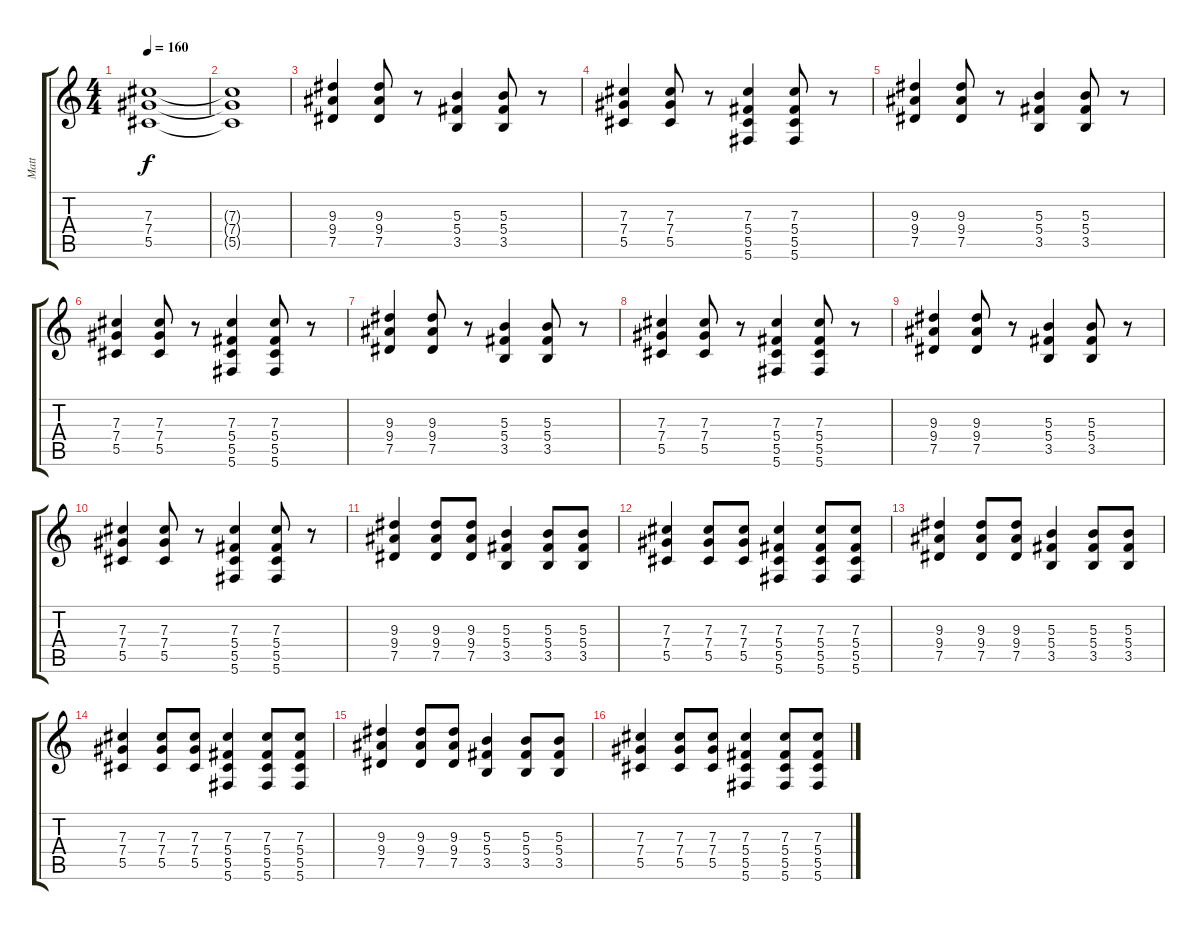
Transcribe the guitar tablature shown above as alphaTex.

\track ("Matt" "Matt") {instrument distortionguitar}
\staff {score tabs}
\tuning (Eb4 Bb3 Gb3 Db3 Ab2 Db2) {hide}
\ts (4 4)
\tempo 160
\clef g2
\ks c
(7.3 7.4 5.5).1{dy f} |
(7.3{t} 7.4{t} 5.5{t}).1 |
(9.3 9.4 7.5).4 (9.3 9.4 7.5).8 r.8 (5.3 5.4 3.5).4 (5.3 5.4 3.5).8 r.8 |
(7.3 7.4 5.5).4 (7.3 7.4 5.5).8 r.8 (7.3 5.4 5.5 5.6).4 (7.3 5.4 5.5 5.6).8 r.8 |
(9.3 9.4 7.5).4 (9.3 9.4 7.5).8 r.8 (5.3 5.4 3.5).4 (5.3 5.4 3.5).8 r.8 |
(7.3 7.4 5.5).4 (7.3 7.4 5.5).8 r.8 (7.3 5.4 5.5 5.6).4 (7.3 5.4 5.5 5.6).8 r.8 |
(9.3 9.4 7.5).4 (9.3 9.4 7.5).8 r.8 (5.3 5.4 3.5).4 (5.3 5.4 3.5).8 r.8 |
(7.3 7.4 5.5).4 (7.3 7.4 5.5).8 r.8 (7.3 5.4 5.5 5.6).4 (7.3 5.4 5.5 5.6).8 r.8 |
(9.3 9.4 7.5).4 (9.3 9.4 7.5).8 r.8 (5.3 5.4 3.5).4 (5.3 5.4 3.5).8 r.8 |
(7.3 7.4 5.5).4 (7.3 7.4 5.5).8 r.8 (7.3 5.4 5.5 5.6).4 (7.3 5.4 5.5 5.6).8 r.8 |
(9.3 9.4 7.5).4 (9.3 9.4 7.5).8 (9.3 9.4 7.5).8 (5.3 5.4 3.5).4 (5.3 5.4 3.5).8 (5.3 5.4 3.5).8 |
(7.3 7.4 5.5).4 (7.3 7.4 5.5).8 (7.3 7.4 5.5).8 (7.3 5.4 5.5 5.6).4 (7.3 5.4 5.5 5.6).8 (7.3 5.4 5.5 5.6).8 |
(9.3 9.4 7.5).4 (9.3 9.4 7.5).8 (9.3 9.4 7.5).8 (5.3 5.4 3.5).4 (5.3 5.4 3.5).8 (5.3 5.4 3.5).8 |
(7.3 7.4 5.5).4 (7.3 7.4 5.5).8 (7.3 7.4 5.5).8 (7.3 5.4 5.5 5.6).4 (7.3 5.4 5.5 5.6).8 (7.3 5.4 5.5 5.6).8 |
(9.3 9.4 7.5).4 (9.3 9.4 7.5).8 (9.3 9.4 7.5).8 (5.3 5.4 3.5).4 (5.3 5.4 3.5).8 (5.3 5.4 3.5).8 |
(7.3 7.4 5.5).4 (7.3 7.4 5.5).8 (7.3 7.4 5.5).8 (7.3 5.4 5.5 5.6).4 (7.3 5.4 5.5 5.6).8 (7.3 5.4 5.5 5.6).8
